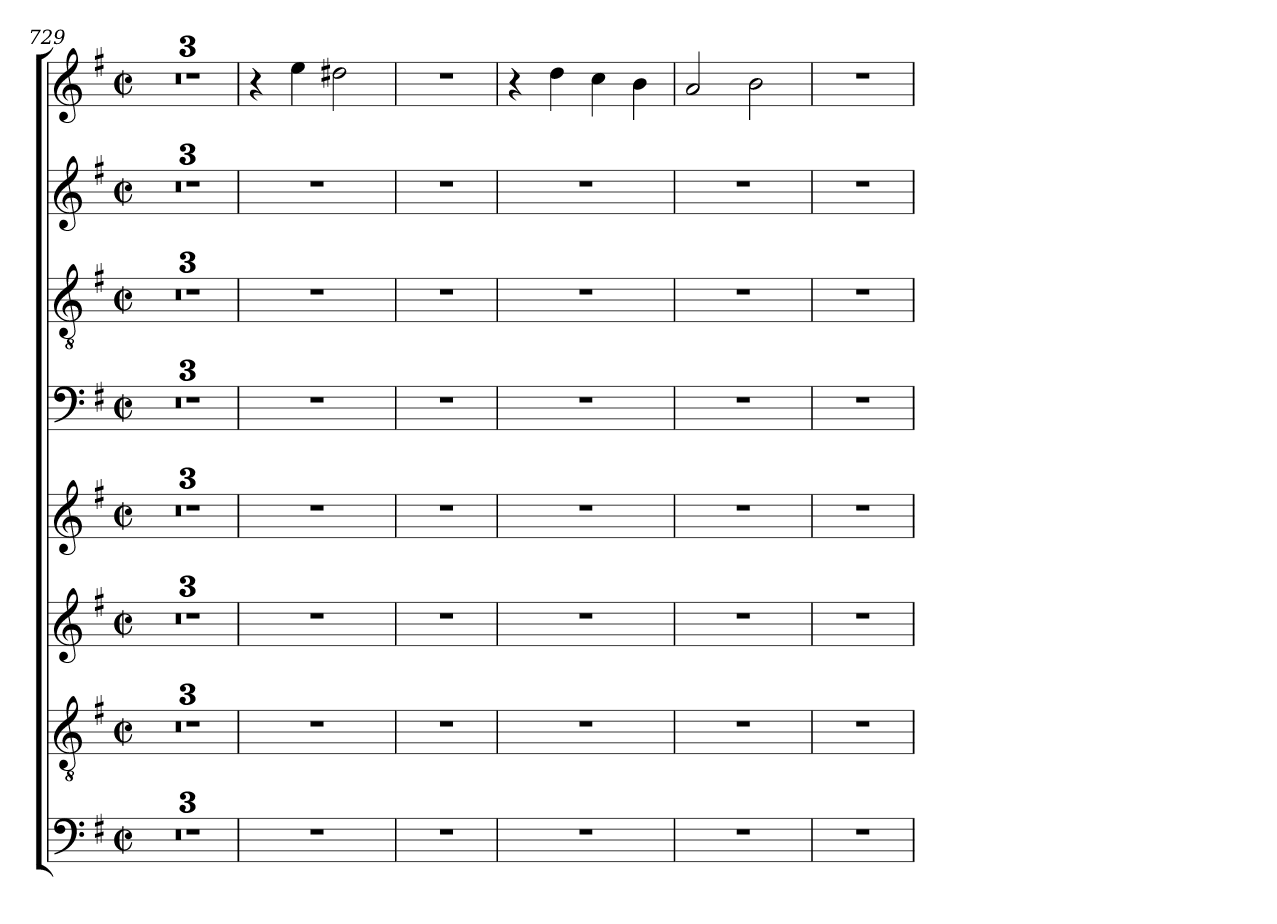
**kern	**kern	**kern	**kern	**kern	**kern	**kern	**kern
*part8	*part7	*part6	*part5	*part4	*part3	*part2	*part1
*staff8	*staff7	*staff6	*staff5	*staff4	*staff3	*staff2	*staff1
*clefF4	*clefGv2	*clefG2	*clefG2	*clefF4	*clefGv2	*clefG2	*clefG2
*k[f#]	*k[f#]	*k[f#]	*k[f#]	*k[f#]	*k[f#]	*k[f#]	*k[f#]
*G:	*G:	*G:	*G:	*G:	*G:	*G:	*G:
*M2/2	*M2/2	*M2/2	*M2/2	*M2/2	*M2/2	*M2/2	*M2/2
*met(c|)	*met(c|)	*met(c|)	*met(c|)	*met(c|)	*met(c|)	*met(c|)	*met(c|)
=729	=729	=729	=729	=729	=729	=729	=729
1r	1r	1r	1r	1r	1r	1r	1r
=730	=730	=730	=730	=730	=730	=730	=730
1r	1r	1r	1r	1r	1r	1r	1r
=731	=731	=731	=731	=731	=731	=731	=731
1r	1r	1r	1r	1r	1r	1r	1r
=732	=732	=732	=732	=732	=732	=732	=732
1r	1r	1r	1r	1r	1r	1r	4r
.	.	.	.	.	.	.	4ee\
.	.	.	.	.	.	.	2dd#X\
=733	=733	=733	=733	=733	=733	=733	=733
1r	1r	1r	1r	1r	1r	1r	1r
=734	=734	=734	=734	=734	=734	=734	=734
1r	1r	1r	1r	1r	1r	1r	4r
.	.	.	.	.	.	.	4dd\
.	.	.	.	.	.	.	4cc\
.	.	.	.	.	.	.	4b\
=735	=735	=735	=735	=735	=735	=735	=735
1r	1r	1r	1r	1r	1r	1r	2a/
.	.	.	.	.	.	.	2b\
!!LO:LB:g=z
=736	=736	=736	=736	=736	=736	=736	=736
1r	1r	1r	1r	1r	1r	1r	1r
=	=	=	=	=	=	=	=
*-	*-	*-	*-	*-	*-	*-	*-
